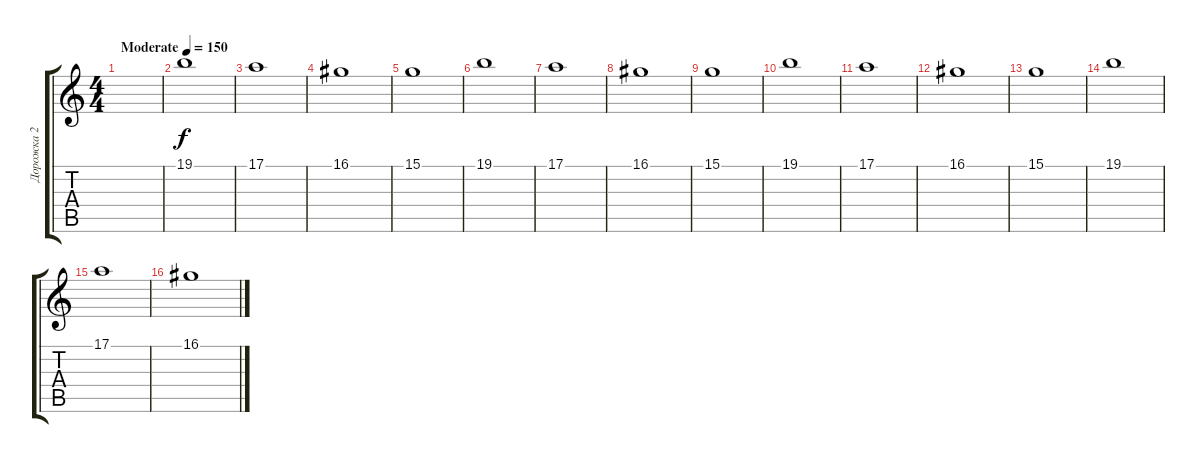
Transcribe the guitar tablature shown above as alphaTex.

\track ("Дорожка 2" "Дорожка 2") {instrument stringensemble1}
\staff {score tabs}
\tuning (E4 B3 G3 D3 A2 E2) {hide}
\ts (4 4)
\tempo (150 "Moderate")
\clef g2
\ks c
|
19.1.1 |
17.1.1 |
16.1.1 |
15.1.1 |
19.1.1 |
17.1.1 |
16.1.1 |
15.1.1 |
19.1.1 |
17.1.1 |
16.1.1 |
15.1.1 |
19.1.1 |
17.1.1 |
16.1.1
